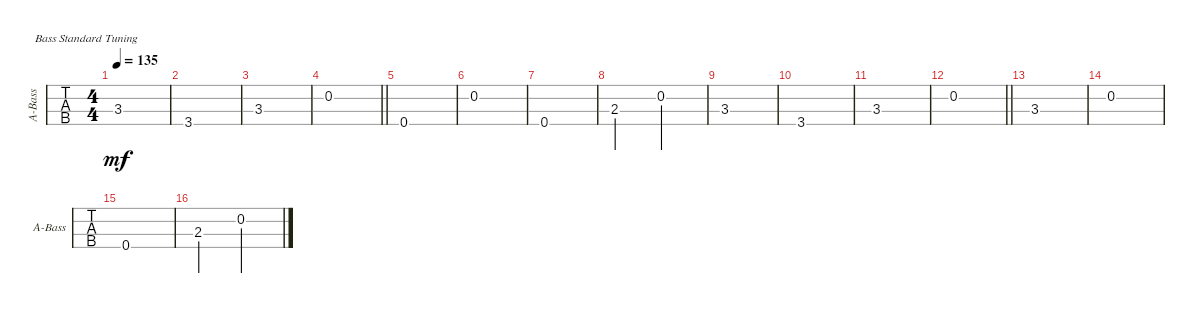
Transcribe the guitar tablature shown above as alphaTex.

\defaultSystemsLayout 4
\bracketExtendMode groupsimilarinstruments
\singleTrackTrackNamePolicy allsystems
\multiTrackTrackNamePolicy allsystems
\otherSystemsTrackNameOrientation horizontal
\track ("Acoustic Bass" "A-Bass") {instrument acousticbass}
\staff {tabs}
\tuning (G2 D2 A1 E1)
\ts (4 4)
\tempo 135
\clef f4
\ks g
3.3.1{dy mf} |
3.4.1 |
3.3.1 |
\barLineRight lightlight
0.2.1 |
0.4.1 |
0.2.1 |
0.4.1 |
2.3.2 0.2.2 |
3.3.1 |
3.4.1 |
3.3.1 |
\barLineRight lightlight
0.2.1 |
3.3.1 |
0.2.1 |
0.4.1 |
2.3.2 0.2.2
